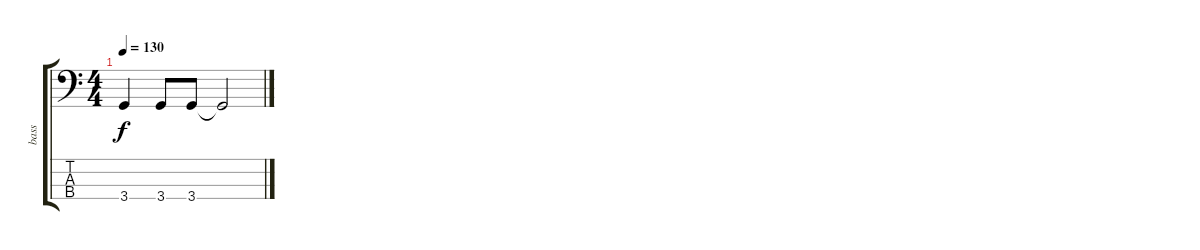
\track ("bass" "bass") {instrument electricbassfinger}
\staff {score tabs}
\tuning (G2 D2 A1 E1) {hide}
\ts (4 4)
\tempo 130
\clef f4
\ks c
3.4.4{dy f} 3.4.8 3.4.8 3.4{t}.2
